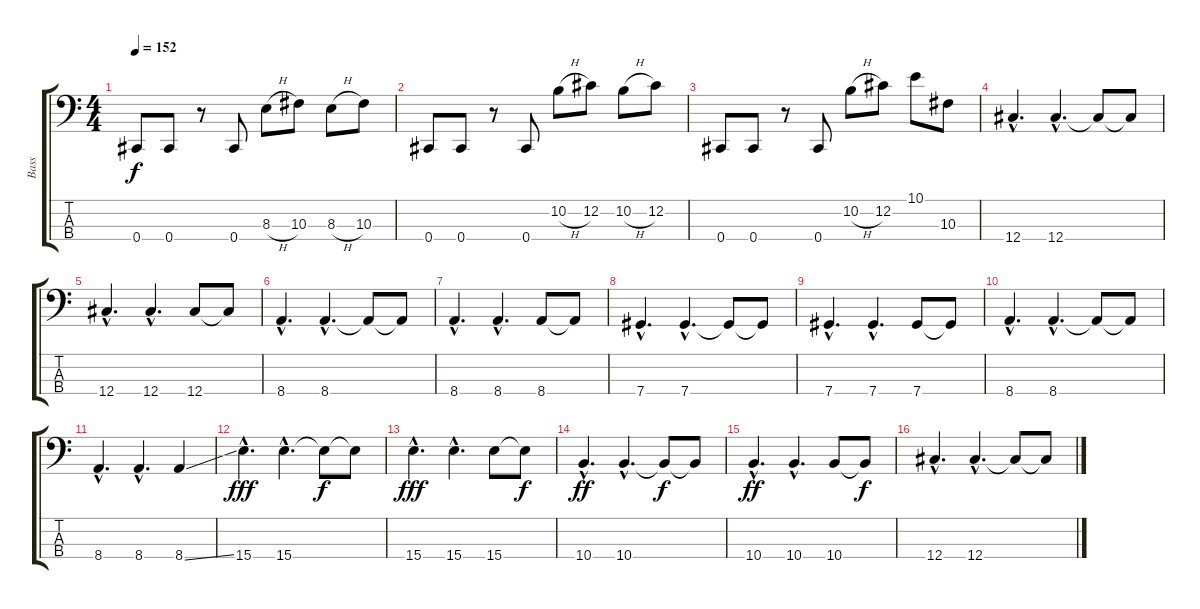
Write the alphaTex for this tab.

\track ("Bass" "Bass") {instrument electricbassfinger}
\staff {score tabs}
\tuning (Gb2 Db2 Ab1 Db1) {hide}
\ts (4 4)
\tempo 152
\clef f4
\ks c
0.4.8{dy f} 0.4.8 r.8 0.4.8 8.3{h}.8 10.3.8 8.3{h}.8 10.3.8 |
0.4.8 0.4.8 r.8 0.4.8 10.2{h}.8 12.2.8 10.2{h}.8 12.2.8 |
0.4.8 0.4.8 r.8 0.4.8 10.2{h}.8 12.2.8 10.1.8 10.3.8 |
12.4{hac}.4{d volume 11 instrument electricbasspick} 12.4{hac}.4{d} 12.4{t}.8 12.4{t}.8 |
12.4{hac}.4{d volume 11} 12.4{hac}.4{d} 12.4.8 12.4{t}.8 |
8.4{hac}.4{d volume 11} 8.4{hac}.4{d} 8.4{t}.8 8.4{t}.8 |
8.4{hac}.4{d volume 11} 8.4{hac}.4{d} 8.4.8 8.4{t}.8 |
7.4{hac}.4{d volume 11} 7.4{hac}.4{d} 7.4{t}.8 7.4{t}.8 |
7.4{hac}.4{d volume 11} 7.4{hac}.4{d} 7.4.8 7.4{t}.8 |
8.4{hac}.4{d volume 11} 8.4{hac}.4{d} 8.4{t}.8 8.4{t}.8 |
8.4{hac}.4{d volume 11} 8.4{hac}.4{d} 8.4{ss}.4 |
15.4{hac}.4{d dy fff volume 11 instrument electricbassfinger} 15.4{hac}.4{d} 15.4{t}.8{dy f} 15.4{t}.8 |
15.4{hac}.4{d dy fff volume 11} 15.4{hac}.4{d} 15.4.8 15.4{t}.8{dy f} |
10.4{hac}.4{d dy ff volume 11} 10.4{hac}.4{d} 10.4{t}.8{dy f} 10.4{t}.8 |
10.4{hac}.4{d dy ff volume 11} 10.4{hac}.4{d} 10.4.8 10.4{t}.8{dy f} |
12.4{hac}.4{d volume 11 instrument electricbasspick} 12.4{hac}.4{d} 12.4{t}.8 12.4{t}.8
